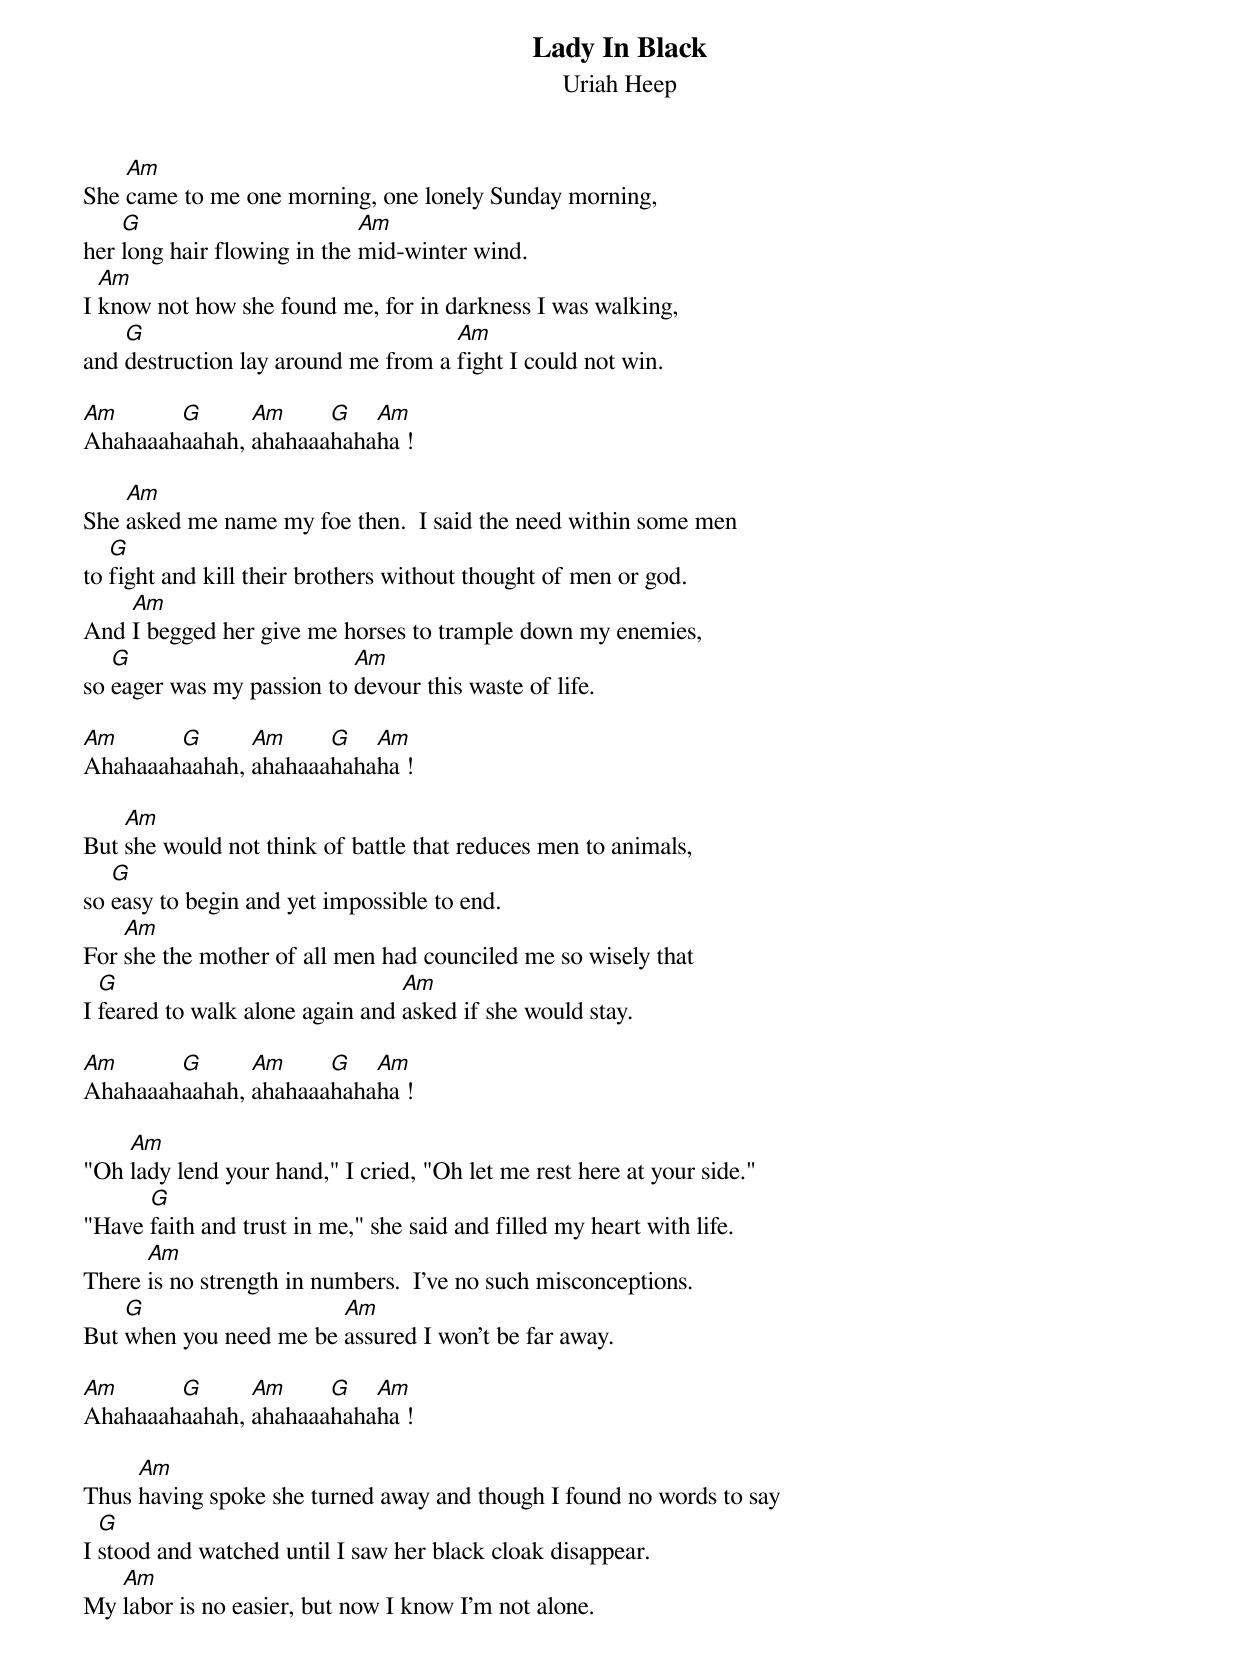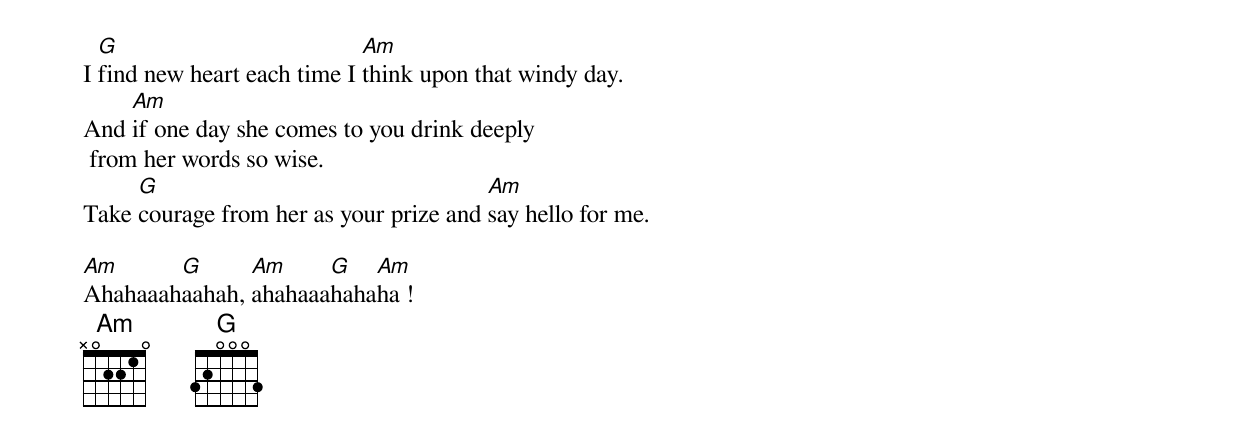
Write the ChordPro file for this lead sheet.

{t:Lady In Black}
{st:Uriah Heep}

She [Am]came to me one morning, one lonely Sunday morning,
her [G]long hair flowing in the [Am]mid-winter wind.
I [Am]know not how she found me, for in darkness I was walking,
and [G]destruction lay around me from a [Am]fight I could not win.

[Am]Ahahaaah[G]aahah, [Am]ahahaaa[G]haha[Am]ha !

She [Am]asked me name my foe then.  I said the need within some men
to [G]fight and kill their brothers without thought of men or god.
And [Am]I begged her give me horses to trample down my enemies,
so [G]eager was my passion to [Am]devour this waste of life.

[Am]Ahahaaah[G]aahah, [Am]ahahaaa[G]haha[Am]ha !

But [Am]she would not think of battle that reduces men to animals,
so [G]easy to begin and yet impossible to end.
For [Am]she the mother of all men had counciled me so wisely that
I [G]feared to walk alone again and [Am]asked if she would stay.

[Am]Ahahaaah[G]aahah, [Am]ahahaaa[G]haha[Am]ha !

"Oh [Am]lady lend your hand," I cried, "Oh let me rest here at your side."
"Have [G]faith and trust in me," she said and filled my heart with life.
There [Am]is no strength in numbers.  I've no such misconceptions.
But [G]when you need me be [Am]assured I won't be far away.

[Am]Ahahaaah[G]aahah, [Am]ahahaaa[G]haha[Am]ha !

Thus [Am]having spoke she turned away and though I found no words to say
I [G]stood and watched until I saw her black cloak disappear.
My [Am]labor is no easier, but now I know I'm not alone.
I [G]find new heart each time I [Am]think upon that windy day.
And [Am]if one day she comes to you drink deeply
 from her words so wise.
Take [G]courage from her as your prize and [Am]say hello for me.

[Am]Ahahaaah[G]aahah, [Am]ahahaaa[G]haha[Am]ha !
